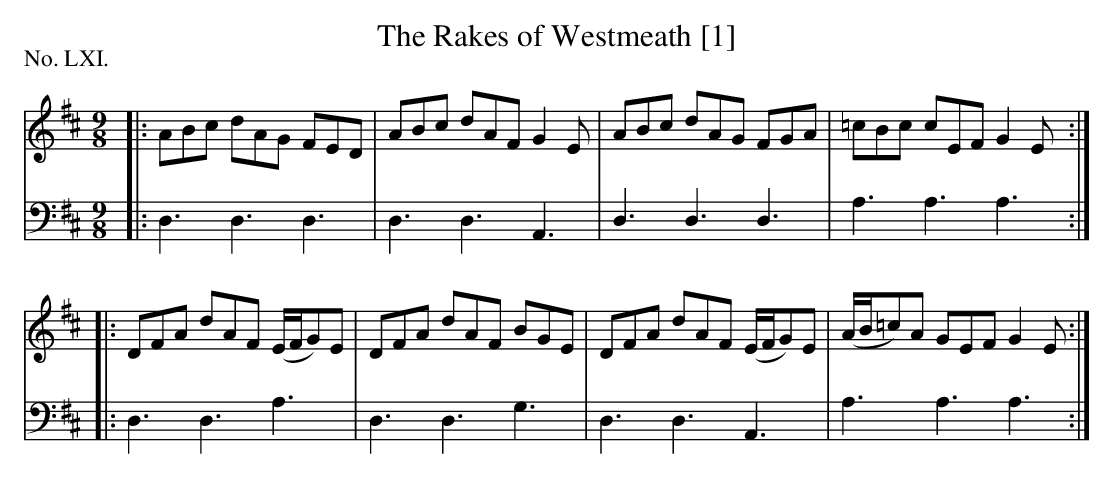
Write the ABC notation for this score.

X:1
T: The Rakes of Westmeath [1]
P: No. LXI.
M: 9/8
L: 1/8
K: D
V: 1
|:\
ABc dAG FED | ABc dAF G2E |\
ABc dAG FGA | =cBc cEF G2E :|
|:\
DFA dAF (E/F/G)E | DFA dAF BGE |\
DFA dAF (E/F/G)E | (A/B/=c)A GEF G2E :|
V: 2 clef=bass middle=d
|: d3 d3 d3 | d3 d3 A3 | d3 d3 d3 | a3 a3 a3 :|
|: d3 d3 a3 | d3 d3 g3 | d3 d3 A3 | a3 a3 a3 :|
